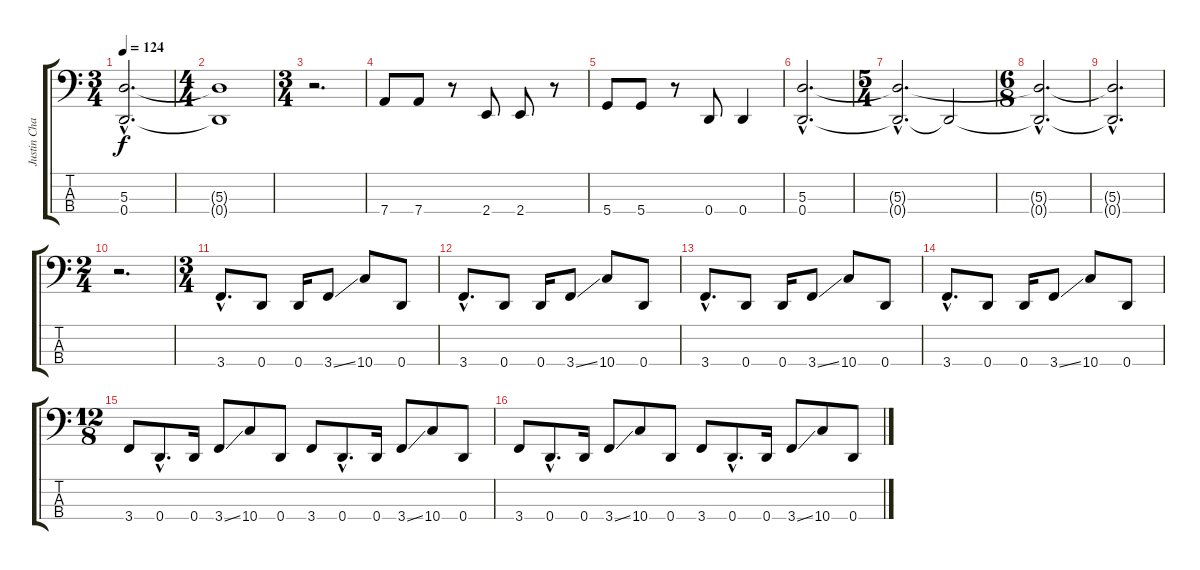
\track ("Justin Chancellor" "Justin Cha") {instrument electricbasspick}
\staff {score tabs}
\tuning (G2 D2 A1 D1) {hide}
\ts (3 4)
\tempo 124
\clef f4
\ks c
(5.3{hac t} 0.4{hac t}).2{d dy f} |
\ts (4 4)
(5.3{t} 0.4{t}).1 |
\ts (3 4)
r.2{d} |
7.4.8 7.4.8 r.8 2.4.8 2.4.8 r.8 |
5.4.8 5.4.8 r.8 0.4.8 0.4.4 |
(5.3{hac} 0.4{hac}).2{d} |
\ts (5 4)
(5.3{hac t} 0.4{hac t}).2{d} 0.4{t}.2 |
\ts (6 8)
(5.3{hac t} 0.4{hac t}).2{d} |
(5.3{hac t} 0.4{hac t}).2{d} |
\ts (2 4)
r.2{d} |
\ts (3 4)
3.4{hac}.8{d} 0.4.8 0.4.16 3.4{ss}.8 10.4.8 0.4.8 |
3.4{hac}.8{d} 0.4.8 0.4.16 3.4{ss}.8 10.4.8 0.4.8 |
3.4{hac}.8{d} 0.4.8 0.4.16 3.4{ss}.8 10.4.8 0.4.8 |
3.4{hac}.8{d} 0.4.8 0.4.16 3.4{ss}.8 10.4.8 0.4.8 |
\ts (12 8)
3.4.8 0.4{hac}.8{d} 0.4.16 3.4{ss}.8 10.4.8 0.4.8 3.4.8 0.4{hac}.8{d} 0.4.16 3.4{ss}.8 10.4.8 0.4.8 |
3.4.8 0.4{hac}.8{d} 0.4.16 3.4{ss}.8 10.4.8 0.4.8 3.4.8 0.4{hac}.8{d} 0.4.16 3.4{ss}.8 10.4.8 0.4.8
